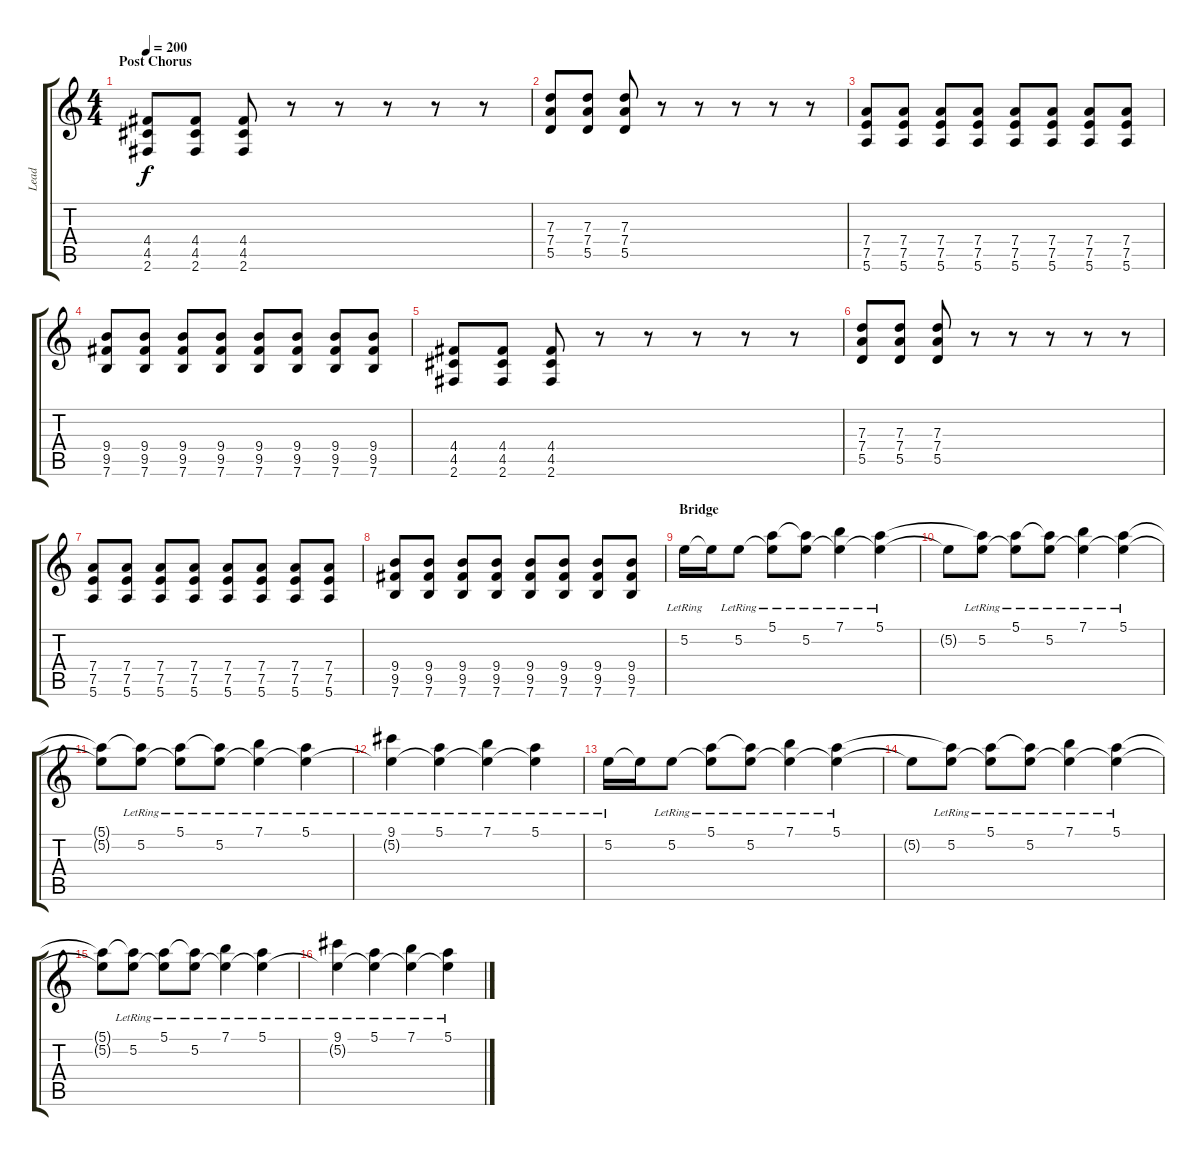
\track ("Lead" "Lead") {instrument distortionguitar}
\staff {score tabs}
\tuning (E4 B3 G3 D3 A2 E2) {hide}
\ts (4 4)
\section ("" "Post Chorus")
\tempo 200
\clef g2
\ks c
(4.4 4.5 2.6).8{dy f} (4.4 4.5 2.6).8 (4.4 4.5 2.6).8 r.8 r.8 r.8 r.8 r.8 |
(7.3 7.4 5.5).8 (7.3 7.4 5.5).8 (7.3 7.4 5.5).8 r.8 r.8 r.8 r.8 r.8 |
(7.4 7.5 5.6).8 (7.4 7.5 5.6).8 (7.4 7.5 5.6).8 (7.4 7.5 5.6).8 (7.4 7.5 5.6).8 (7.4 7.5 5.6).8 (7.4 7.5 5.6).8 (7.4 7.5 5.6).8 |
(9.4 9.5 7.6).8 (9.4 9.5 7.6).8 (9.4 9.5 7.6).8 (9.4 9.5 7.6).8 (9.4 9.5 7.6).8 (9.4 9.5 7.6).8 (9.4 9.5 7.6).8 (9.4 9.5 7.6).8 |
(4.4 4.5 2.6).8 (4.4 4.5 2.6).8 (4.4 4.5 2.6).8 r.8 r.8 r.8 r.8 r.8 |
(7.3 7.4 5.5).8 (7.3 7.4 5.5).8 (7.3 7.4 5.5).8 r.8 r.8 r.8 r.8 r.8 |
(7.4 7.5 5.6).8 (7.4 7.5 5.6).8 (7.4 7.5 5.6).8 (7.4 7.5 5.6).8 (7.4 7.5 5.6).8 (7.4 7.5 5.6).8 (7.4 7.5 5.6).8 (7.4 7.5 5.6).8 |
(9.4 9.5 7.6).8 (9.4 9.5 7.6).8 (9.4 9.5 7.6).8 (9.4 9.5 7.6).8 (9.4 9.5 7.6).8 (9.4 9.5 7.6).8 (9.4 9.5 7.6).8 (9.4 9.5 7.6).8 |
\section ("" "Bridge")
5.2{lr}.16 5.2{t}.16 5.2{lr}.8 (5.1{lr} 5.2{t}).8 (5.1{t} 5.2{lr}).8 (7.1{lr} 5.2{t}).4 (5.1{lr} 5.2{t}).4 |
5.2{t}.8 (5.1{t} 5.2{lr}).8 (5.1{lr} 5.2{t}).8 (5.1{t} 5.2{lr}).8 (7.1{lr} 5.2{t}).4 (5.1{lr} 5.2{t}).4 |
(5.1{t} 5.2{t}).8 (5.1{t} 5.2{lr}).8 (5.1{lr} 5.2{t}).8 (5.1{t} 5.2{lr}).8 (7.1{lr} 5.2{t}).4 (5.1{lr} 5.2{t}).4 |
(9.1{lr} 5.2{t}).4 (5.1{lr} 5.2{t}).4 (7.1{lr} 5.2{t}).4 (5.1{lr} 5.2{t}).4 |
5.2{lr}.16 5.2{t}.16 5.2{lr}.8 (5.1{lr} 5.2{t}).8 (5.1{t} 5.2{lr}).8 (7.1{lr} 5.2{t}).4 (5.1{lr} 5.2{t}).4 |
5.2{t}.8 (5.1{t} 5.2{lr}).8 (5.1{lr} 5.2{t}).8 (5.1{t} 5.2{lr}).8 (7.1{lr} 5.2{t}).4 (5.1{lr} 5.2{t}).4 |
(5.1{t} 5.2{t}).8 (5.1{t} 5.2{lr}).8 (5.1{lr} 5.2{t}).8 (5.1{t} 5.2{lr}).8 (7.1{lr} 5.2{t}).4 (5.1{lr} 5.2{t}).4 |
(9.1{lr} 5.2{t}).4 (5.1{lr} 5.2{t}).4 (7.1{lr} 5.2{t}).4 (5.1{lr} 5.2{t}).4
